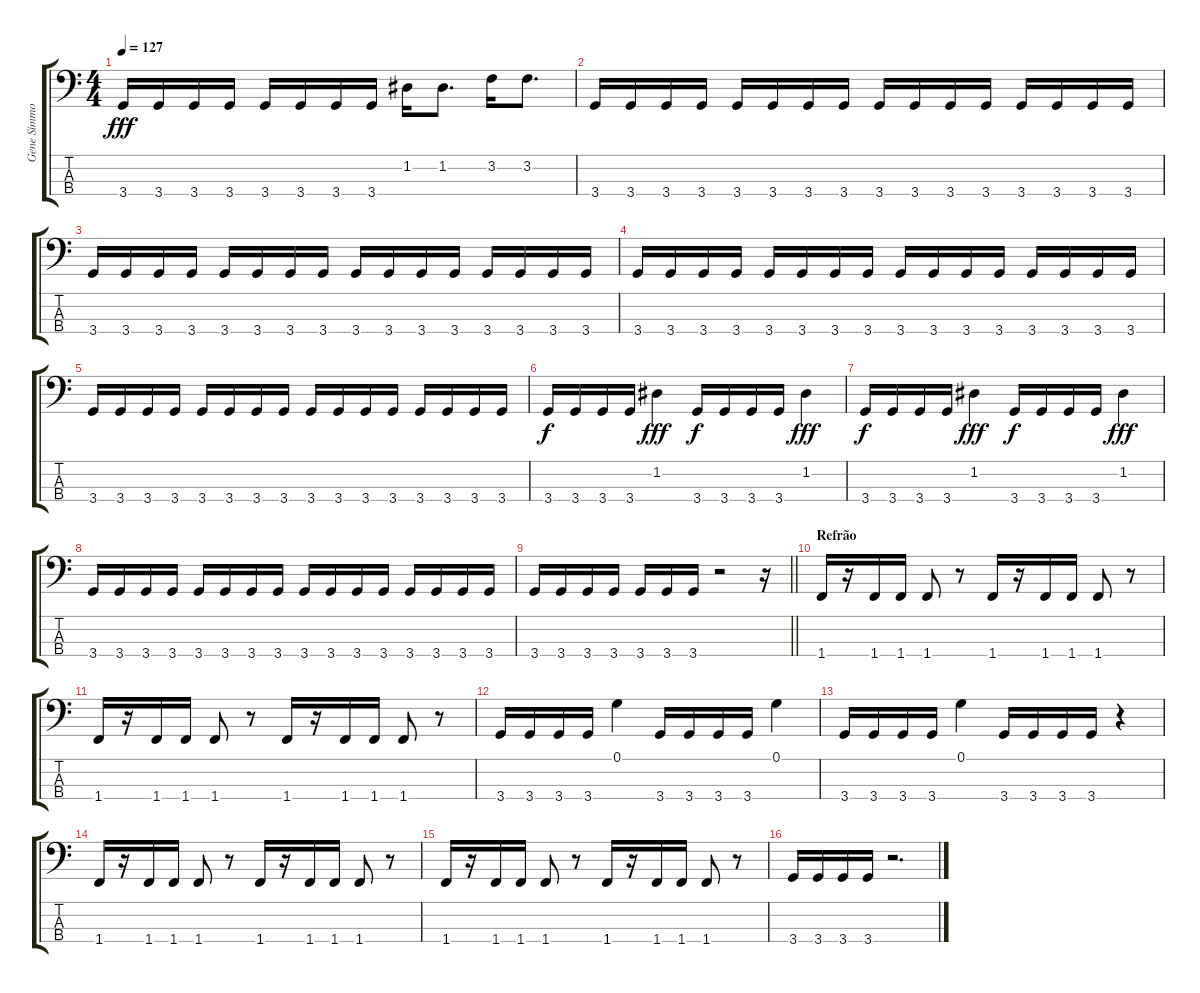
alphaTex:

\track ("Gene Simmons - Baixo" "Gene Simmo") {instrument electricbasspick}
\staff {score tabs}
\tuning (G2 D2 A1 E1) {hide}
\ts (4 4)
\tempo 127
\clef f4
\ks c
3.4.16{dy fff} 3.4.16 3.4.16 3.4.16 3.4.16 3.4.16 3.4.16 3.4.16 1.2.16 1.2.8{d} 3.2.16 3.2.8{d} |
3.4.16 3.4.16 3.4.16 3.4.16 3.4.16 3.4.16 3.4.16 3.4.16 3.4.16 3.4.16 3.4.16 3.4.16 3.4.16 3.4.16 3.4.16 3.4.16 |
3.4.16 3.4.16 3.4.16 3.4.16 3.4.16 3.4.16 3.4.16 3.4.16 3.4.16 3.4.16 3.4.16 3.4.16 3.4.16 3.4.16 3.4.16 3.4.16 |
3.4.16 3.4.16 3.4.16 3.4.16 3.4.16 3.4.16 3.4.16 3.4.16 3.4.16 3.4.16 3.4.16 3.4.16 3.4.16 3.4.16 3.4.16 3.4.16 |
3.4.16 3.4.16 3.4.16 3.4.16 3.4.16 3.4.16 3.4.16 3.4.16 3.4.16 3.4.16 3.4.16 3.4.16 3.4.16 3.4.16 3.4.16 3.4.16 |
3.4.16{dy f} 3.4.16 3.4.16 3.4.16 1.2.4{dy fff} 3.4.16{dy f} 3.4.16 3.4.16 3.4.16 1.2.4{dy fff} |
3.4.16{dy f} 3.4.16 3.4.16 3.4.16 1.2.4{dy fff} 3.4.16{dy f} 3.4.16 3.4.16 3.4.16 1.2.4{dy fff} |
3.4.16 3.4.16 3.4.16 3.4.16 3.4.16 3.4.16 3.4.16 3.4.16 3.4.16 3.4.16 3.4.16 3.4.16 3.4.16 3.4.16 3.4.16 3.4.16 |
\barLineRight lightlight
3.4.16 3.4.16 3.4.16 3.4.16 3.4.16 3.4.16 3.4.16 r.2 r.16 |
\section ("" "Refrão")
1.4.16 r.16 1.4.16 1.4.16 1.4.8 r.8 1.4.16 r.16 1.4.16 1.4.16 1.4.8 r.8 |
1.4.16 r.16 1.4.16 1.4.16 1.4.8 r.8 1.4.16 r.16 1.4.16 1.4.16 1.4.8 r.8 |
3.4.16 3.4.16 3.4.16 3.4.16 0.1.4 3.4.16 3.4.16 3.4.16 3.4.16 0.1.4 |
3.4.16 3.4.16 3.4.16 3.4.16 0.1.4 3.4.16 3.4.16 3.4.16 3.4.16 r.4 |
1.4.16 r.16 1.4.16 1.4.16 1.4.8 r.8 1.4.16 r.16 1.4.16 1.4.16 1.4.8 r.8 |
1.4.16 r.16 1.4.16 1.4.16 1.4.8 r.8 1.4.16 r.16 1.4.16 1.4.16 1.4.8 r.8 |
3.4.16 3.4.16 3.4.16 3.4.16 r.2{d}
